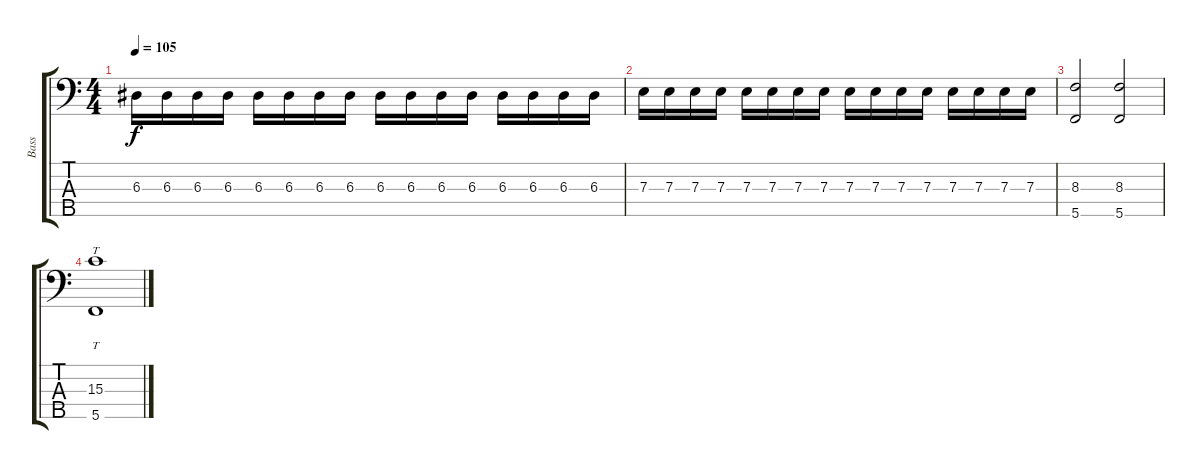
\track ("Bass" "Bass") {instrument electricbassfinger}
\staff {score tabs}
\tuning (G2 D2 A1 E1 C1) {hide}
\ts (4 4)
\tempo 105
\clef f4
\ks c
6.3.16{dy f} 6.3.16 6.3.16 6.3.16 6.3.16 6.3.16 6.3.16 6.3.16 6.3.16 6.3.16 6.3.16 6.3.16 6.3.16 6.3.16 6.3.16 6.3.16 |
7.3.16 7.3.16 7.3.16 7.3.16 7.3.16 7.3.16 7.3.16 7.3.16 7.3.16 7.3.16 7.3.16 7.3.16 7.3.16 7.3.16 7.3.16 7.3.16 |
(8.3 5.5).2 (8.3 5.5).2 |
(15.3 5.5).1{tt}
